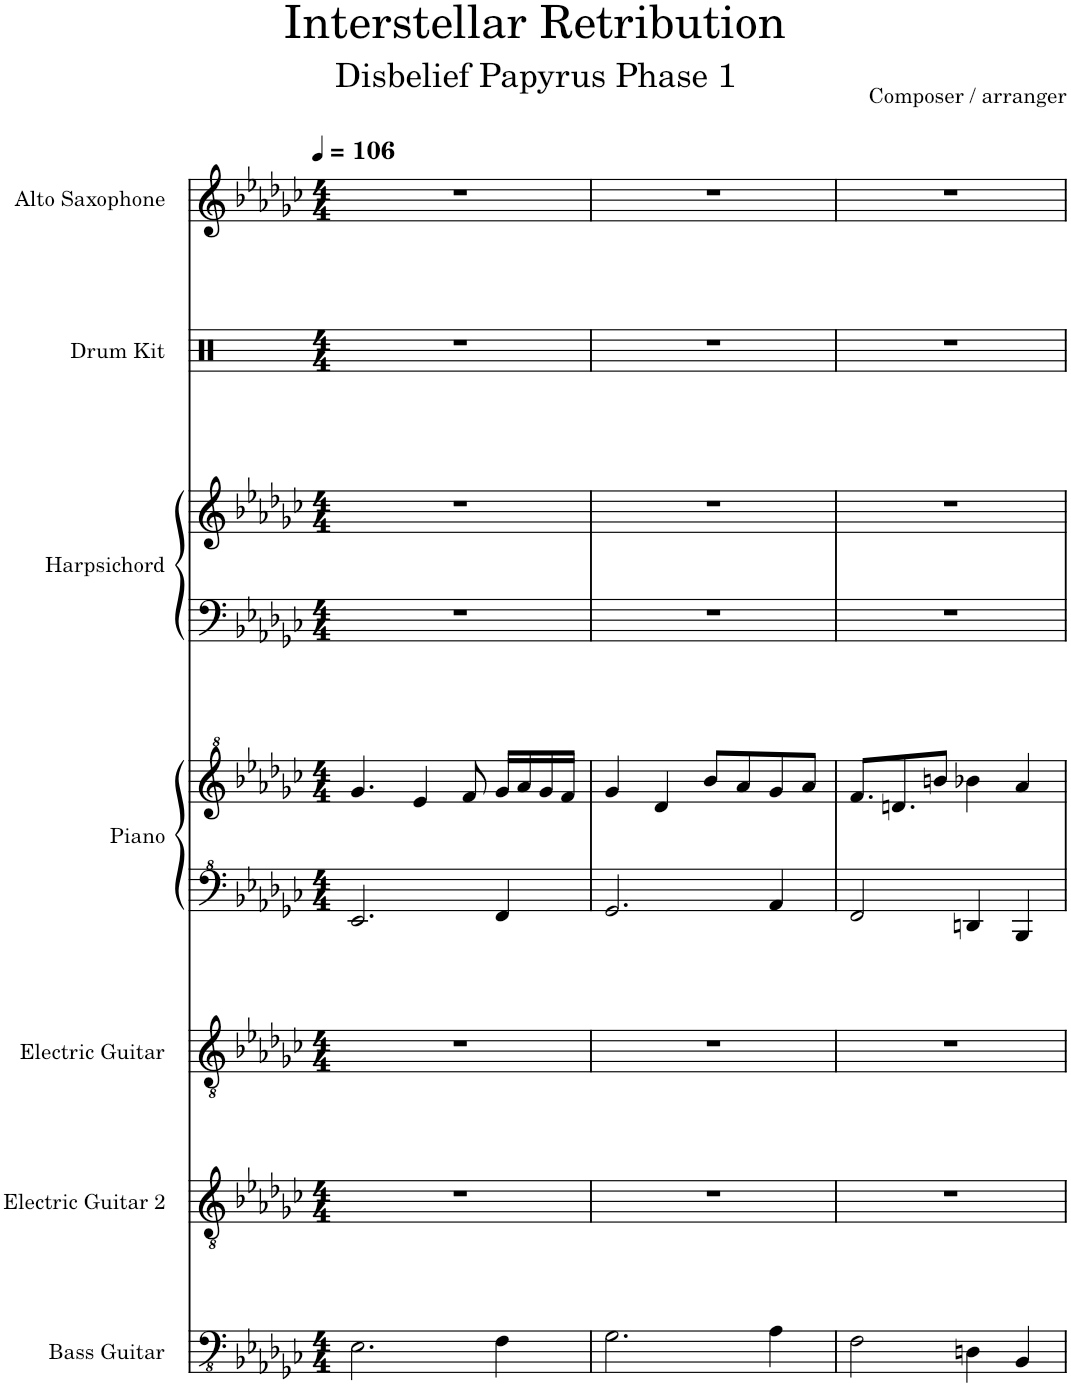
**kern	**kern	**kern	**kern	**kern	**kern	**kern	**kern	**kern
*part7	*part6	*part5	*part4	*part4	*part3	*part3	*part2	*part1
*staff9	*staff8	*staff7	*staff6	*staff5	*staff4	*staff3	*staff2	*staff1
*I"Bass Guitar	*I"Electric Guitar 2	*I"Electric Guitar	*I"Piano	*	*I"Harpsichord	*	*I"Drum Kit	*I"Alto Saxophone
*I'B. Guit.	*I'El. Guit. 2	*I'El. Guit.	*I'Pno.	*	*I'Hch.	*	*I'D. Kit	*I'A. Sax.
*clefFv4	*clefGv2	*clefGv2	*clefF^4	*clefG^2	*clefF4	*clefG2	*clefX	*clefG2
*	*	*	*	*	*	*	*	*ITrd5c9
*k[b-e-a-d-g-c-]	*k[b-e-a-d-g-c-]	*k[b-e-a-d-g-c-]	*k[b-e-a-d-g-c-]	*k[b-e-a-d-g-c-]	*k[b-e-a-d-g-c-]	*k[b-e-a-d-g-c-]	*k[]	*k[b-e-a-d-g-c-]
*M4/4	*M4/4	*M4/4	*M4/4	*M4/4	*M4/4	*M4/4	*M4/4	*M4/4
*MM106	*MM106	*MM106	*MM106	*MM106	*MM106	*MM106	*MM106	*MM106
=1	=1	=1	=1	=1	=1	=1	=1	=1
2.EE-\	1r	1r	2.E-/	4.gg-/	1r	1r	1r	1r
.	.	.	.	4ee-/	.	.	.	.
.	.	.	.	8ff/	.	.	.	.
4FF\	.	.	4F/	16gg-/LL	.	.	.	.
.	.	.	.	16aa-/	.	.	.	.
.	.	.	.	16gg-/	.	.	.	.
.	.	.	.	16ff/JJ	.	.	.	.
=2	=2	=2	=2	=2	=2	=2	=2	=2
2.GG-\	1r	1r	2.G-/	4gg-/	1r	1r	1r	1r
.	.	.	.	4dd-/	.	.	.	.
.	.	.	.	8bb-/L	.	.	.	.
.	.	.	.	8aa-/	.	.	.	.
4AA-\	.	.	4A-/	8gg-/	.	.	.	.
.	.	.	.	8aa-/J	.	.	.	.
=3	=3	=3	=3	=3	=3	=3	=3	=3
2FF\	1r	1r	2F/	8.ff/L	1r	1r	1r	1r
.	.	.	.	8.ddn/	.	.	.	.
.	.	.	.	8bbn/J	.	.	.	.
4DDn\	.	.	4Dn/	4bb-X\	.	.	.	.
4BBB-/	.	.	4BB-/	4aa-/	.	.	.	.
=	=	=	=	=	=	=	=	=
*-	*-	*-	*-	*-	*-	*-	*-	*-
